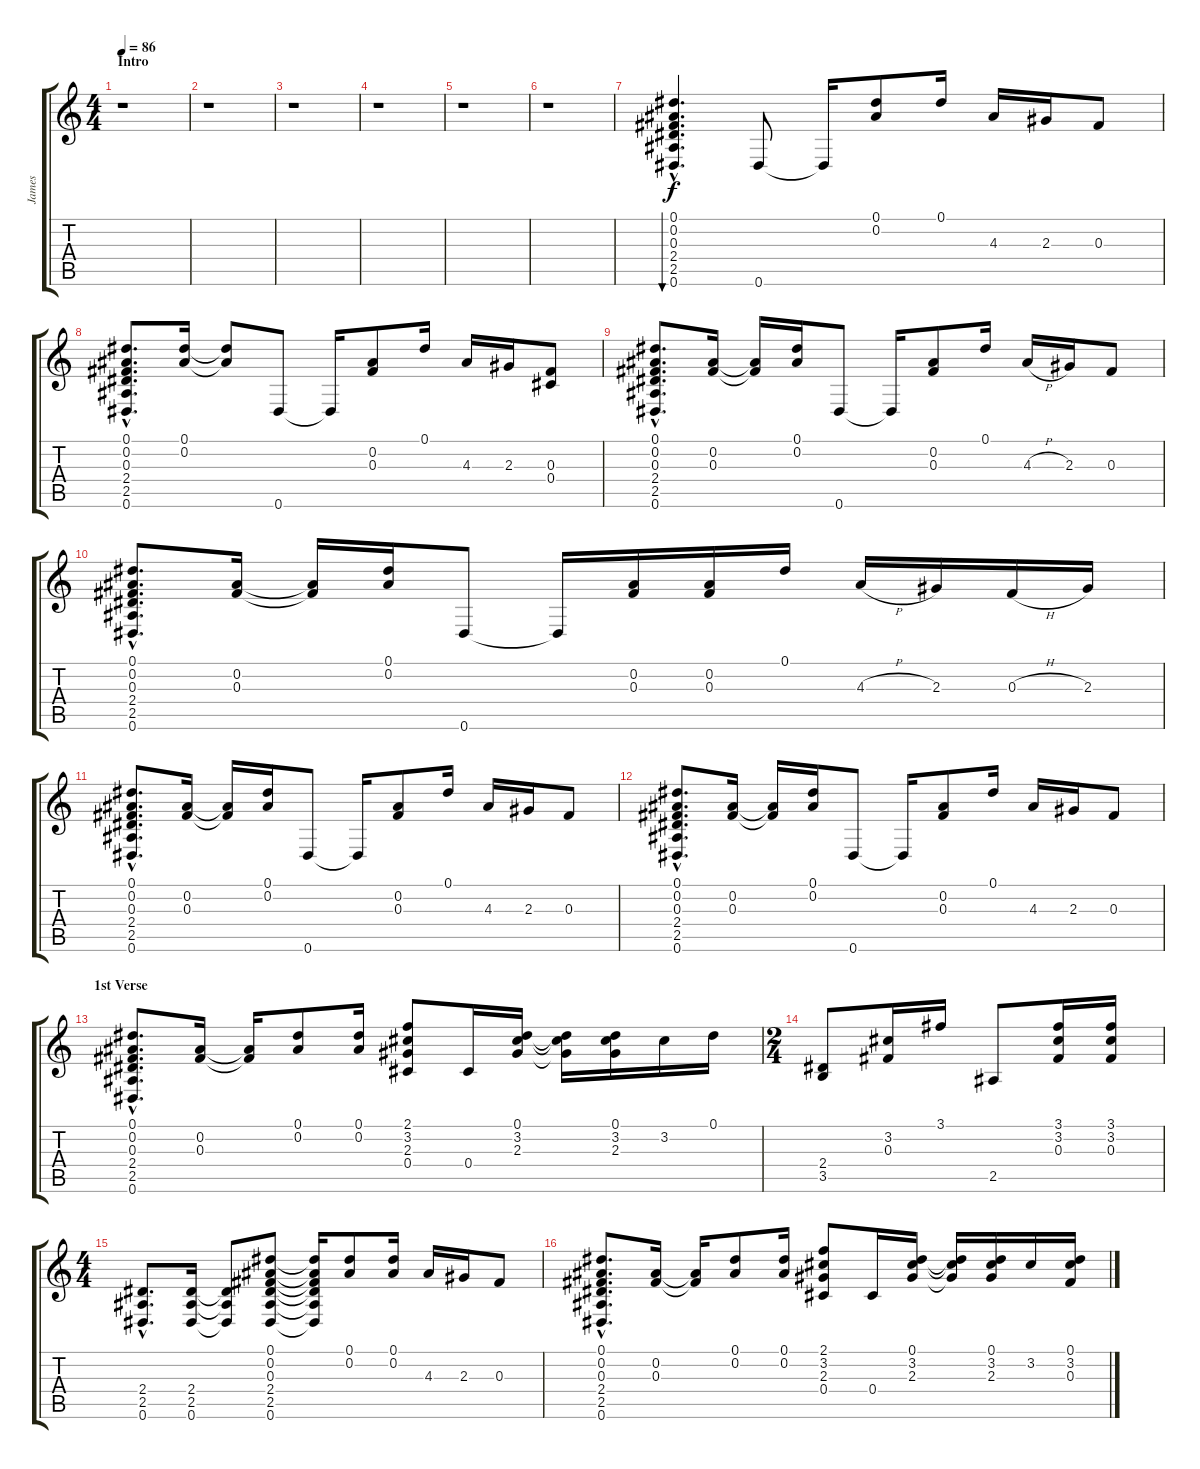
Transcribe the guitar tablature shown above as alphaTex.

\track ("James" "James") {instrument electricguitarclean}
\staff {score tabs}
\tuning (Eb4 Bb3 Gb3 Db3 Ab2 Eb2) {hide}
\ts (4 4)
\section ("" "Intro")
\tempo 86
\clef g2
\ks c
r.1{dy f instrument electricguitarclean} |
r.1 |
r.1 |
r.1 |
r.1 |
r.1 |
(0.1{hac} 0.2{hac} 0.3{hac} 2.4{hac} 2.5{hac} 0.6{hac}).4{d bu 120} 0.6.8 0.6{t}.16 (0.1 0.2).8 0.1.16 4.3.16 2.3.16 0.3.8 |
(0.1{hac} 0.2{hac} 0.3{hac} 2.4{hac} 2.5{hac} 0.6{hac}).8{d} (0.1 0.2).16 (0.1{t} 0.2{t}).8 0.6.8 0.6{t}.16 (0.2 0.3).8 0.1.16 4.3.16 2.3.16 (0.3 0.4).8 |
(0.1{hac} 0.2{hac} 0.3{hac} 2.4{hac} 2.5{hac} 0.6{hac}).8{d} (0.2 0.3).16 (0.2{t} 0.3{t}).16 (0.1 0.2).16 0.6.8 0.6{t}.16 (0.2 0.3).8 0.1.16 4.3{h}.16 2.3.16 0.3.8 |
(0.1{hac} 0.2{hac} 0.3{hac} 2.4{hac} 2.5{hac} 0.6{hac}).8{d} (0.2 0.3).16 (0.2{t} 0.3{t}).16 (0.1 0.2).16 0.6.8 0.6{t}.16 (0.2 0.3).16 (0.2 0.3).16 0.1.16 4.3{h}.16 2.3.16 0.3{h}.16 2.3.16 |
(0.1{hac} 0.2{hac} 0.3{hac} 2.4{hac} 2.5{hac} 0.6{hac}).8{d} (0.2 0.3).16 (0.2{t} 0.3{t}).16 (0.1 0.2).16 0.6.8 0.6{t}.16 (0.2 0.3).8 0.1.16 4.3.16 2.3.16 0.3.8 |
(0.1{hac} 0.2{hac} 0.3{hac} 2.4{hac} 2.5{hac} 0.6{hac}).8{d} (0.2 0.3).16 (0.2{t} 0.3{t}).16 (0.1 0.2).16 0.6.8 0.6{t}.16 (0.2 0.3).8 0.1.16 4.3.16 2.3.16 0.3.8 |
\section ("" "1st Verse")
(0.1{hac} 0.2{hac} 0.3{hac} 2.4{hac} 2.5{hac} 0.6{hac}).8{d} (0.2 0.3).16 (0.2{t} 0.3{t}).16 (0.1 0.2).8 (0.1 0.2).16 (2.1 3.2 2.3 0.4).8 0.4.16 (0.1 3.2 2.3).16 (0.1{t} 3.2{t} 2.3{t}).16 (0.1 3.2 2.3).16 3.2.16 0.1.16 |
\ts (2 4)
(2.4 3.5).8 (3.2 0.3).16 3.1.16 2.5.8 (3.1 3.2 0.3).16 (3.1 3.2 0.3).16 |
\ts (4 4)
(2.4{hac} 2.5{hac} 0.6{hac}).8{d} (2.4 2.5 0.6).16 (2.4{t} 2.5{t} 0.6{t}).8 (0.1 0.2 0.3 2.4 2.5 0.6).8 (0.1{t} 0.2{t} 0.3{t} 2.4{t} 2.5{t} 0.6{t}).16 (0.1 0.2).8 (0.1 0.2).16 4.3.16 2.3.16 0.3.8 |
(0.1{hac} 0.2{hac} 0.3{hac} 2.4{hac} 2.5{hac} 0.6{hac}).8{d} (0.2 0.3).16 (0.2{t} 0.3{t}).16 (0.1 0.2).8 (0.1 0.2).16 (2.1 3.2 2.3 0.4).8 0.4.16 (0.1 3.2 2.3).16 (0.1{t} 3.2{t} 2.3{t}).16 (0.1 3.2 2.3).16 3.2.16 (0.1 3.2 0.3).16
